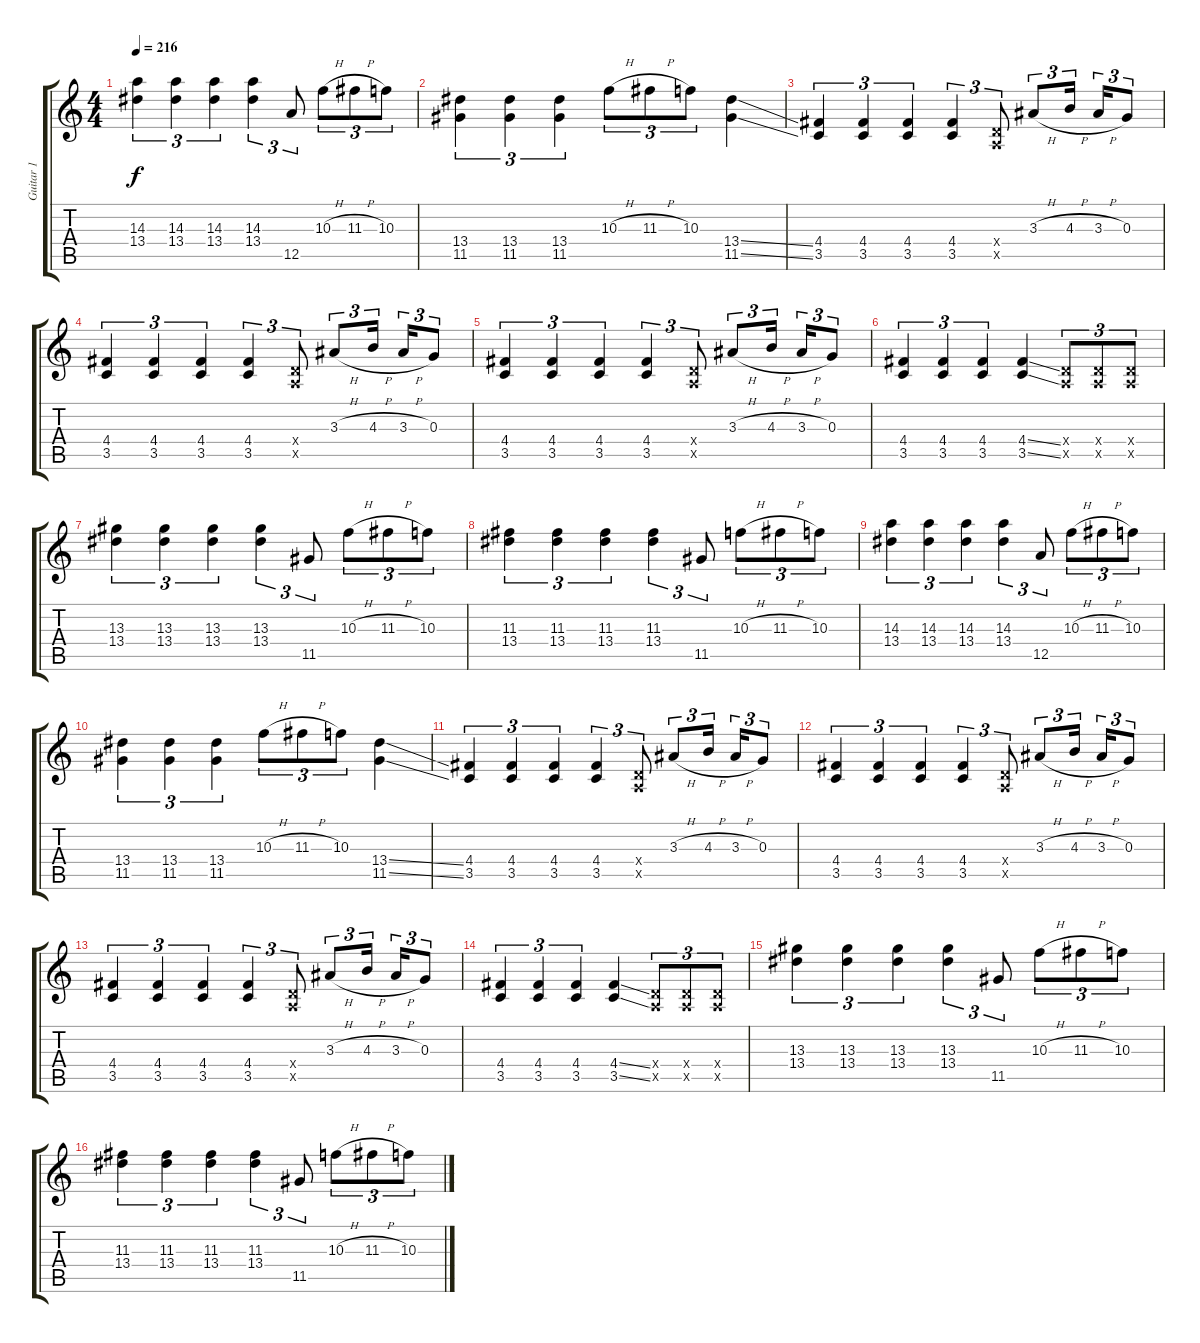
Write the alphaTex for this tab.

\track ("Guitar 1" "Guitar 1") {instrument overdrivenguitar}
\staff {score tabs}
\tuning (E4 B3 G3 D3 A2 E2) {hide}
\ts (4 4)
\tempo 216
\clef g2
\ks c
(14.3 13.4).4{tu (3 2) dy f} (14.3 13.4).4{tu (3 2)} (14.3 13.4).4{tu (3 2)} (14.3 13.4).4{tu (3 2)} 12.5.8{tu (3 2)} 10.3{h}.8{tu (3 2)} 11.3{h}.8{tu (3 2)} 10.3.8{tu (3 2)} |
(13.4 11.5).4{tu (3 2)} (13.4 11.5).4{tu (3 2)} (13.4 11.5).4{tu (3 2)} 10.3{h}.8{tu (3 2)} 11.3{h}.8{tu (3 2)} 10.3.8{tu (3 2)} (13.4{ss} 11.5{ss}).4 |
(4.4 3.5).4{tu (3 2)} (4.4 3.5).4{tu (3 2)} (4.4 3.5).4{tu (3 2)} (4.4 3.5).4{tu (3 2)} (0.4{x} 0.5{x}).8{tu (3 2)} 3.3{h}.8{tu (3 2)} 4.3{h}.16{tu (3 2)} 3.3{h}.16{tu (3 2)} 0.3.8{tu (3 2)} |
(4.4 3.5).4{tu (3 2)} (4.4 3.5).4{tu (3 2)} (4.4 3.5).4{tu (3 2)} (4.4 3.5).4{tu (3 2)} (0.4{x} 0.5{x}).8{tu (3 2)} 3.3{h}.8{tu (3 2)} 4.3{h}.16{tu (3 2)} 3.3{h}.16{tu (3 2)} 0.3.8{tu (3 2)} |
(4.4 3.5).4{tu (3 2)} (4.4 3.5).4{tu (3 2)} (4.4 3.5).4{tu (3 2)} (4.4 3.5).4{tu (3 2)} (0.4{x} 0.5{x}).8{tu (3 2)} 3.3{h}.8{tu (3 2)} 4.3{h}.16{tu (3 2)} 3.3{h}.16{tu (3 2)} 0.3.8{tu (3 2)} |
(4.4 3.5).4{tu (3 2)} (4.4 3.5).4{tu (3 2)} (4.4 3.5).4{tu (3 2)} (4.4{ss} 3.5{ss}).4 (0.4{x} 0.5{x}).8{tu (3 2)} (0.4{x} 0.5{x}).8{tu (3 2)} (0.4{x} 0.5{x}).8{tu (3 2)} |
(13.3 13.4).4{tu (3 2)} (13.3 13.4).4{tu (3 2)} (13.3 13.4).4{tu (3 2)} (13.3 13.4).4{tu (3 2)} 11.5.8{tu (3 2)} 10.3{h}.8{tu (3 2)} 11.3{h}.8{tu (3 2)} 10.3.8{tu (3 2)} |
(11.3 13.4).4{tu (3 2)} (11.3 13.4).4{tu (3 2)} (11.3 13.4).4{tu (3 2)} (11.3 13.4).4{tu (3 2)} 11.5.8{tu (3 2)} 10.3{h}.8{tu (3 2)} 11.3{h}.8{tu (3 2)} 10.3.8{tu (3 2)} |
(14.3 13.4).4{tu (3 2)} (14.3 13.4).4{tu (3 2)} (14.3 13.4).4{tu (3 2)} (14.3 13.4).4{tu (3 2)} 12.5.8{tu (3 2)} 10.3{h}.8{tu (3 2)} 11.3{h}.8{tu (3 2)} 10.3.8{tu (3 2)} |
(13.4 11.5).4{tu (3 2)} (13.4 11.5).4{tu (3 2)} (13.4 11.5).4{tu (3 2)} 10.3{h}.8{tu (3 2)} 11.3{h}.8{tu (3 2)} 10.3.8{tu (3 2)} (13.4{ss} 11.5{ss}).4 |
(4.4 3.5).4{tu (3 2)} (4.4 3.5).4{tu (3 2)} (4.4 3.5).4{tu (3 2)} (4.4 3.5).4{tu (3 2)} (0.4{x} 0.5{x}).8{tu (3 2)} 3.3{h}.8{tu (3 2)} 4.3{h}.16{tu (3 2)} 3.3{h}.16{tu (3 2)} 0.3.8{tu (3 2)} |
(4.4 3.5).4{tu (3 2)} (4.4 3.5).4{tu (3 2)} (4.4 3.5).4{tu (3 2)} (4.4 3.5).4{tu (3 2)} (0.4{x} 0.5{x}).8{tu (3 2)} 3.3{h}.8{tu (3 2)} 4.3{h}.16{tu (3 2)} 3.3{h}.16{tu (3 2)} 0.3.8{tu (3 2)} |
(4.4 3.5).4{tu (3 2)} (4.4 3.5).4{tu (3 2)} (4.4 3.5).4{tu (3 2)} (4.4 3.5).4{tu (3 2)} (0.4{x} 0.5{x}).8{tu (3 2)} 3.3{h}.8{tu (3 2)} 4.3{h}.16{tu (3 2)} 3.3{h}.16{tu (3 2)} 0.3.8{tu (3 2)} |
(4.4 3.5).4{tu (3 2)} (4.4 3.5).4{tu (3 2)} (4.4 3.5).4{tu (3 2)} (4.4{ss} 3.5{ss}).4 (0.4{x} 0.5{x}).8{tu (3 2)} (0.4{x} 0.5{x}).8{tu (3 2)} (0.4{x} 0.5{x}).8{tu (3 2)} |
(13.3 13.4).4{tu (3 2)} (13.3 13.4).4{tu (3 2)} (13.3 13.4).4{tu (3 2)} (13.3 13.4).4{tu (3 2)} 11.5.8{tu (3 2)} 10.3{h}.8{tu (3 2)} 11.3{h}.8{tu (3 2)} 10.3.8{tu (3 2)} |
(11.3 13.4).4{tu (3 2)} (11.3 13.4).4{tu (3 2)} (11.3 13.4).4{tu (3 2)} (11.3 13.4).4{tu (3 2)} 11.5.8{tu (3 2)} 10.3{h}.8{tu (3 2)} 11.3{h}.8{tu (3 2)} 10.3.8{tu (3 2)}
